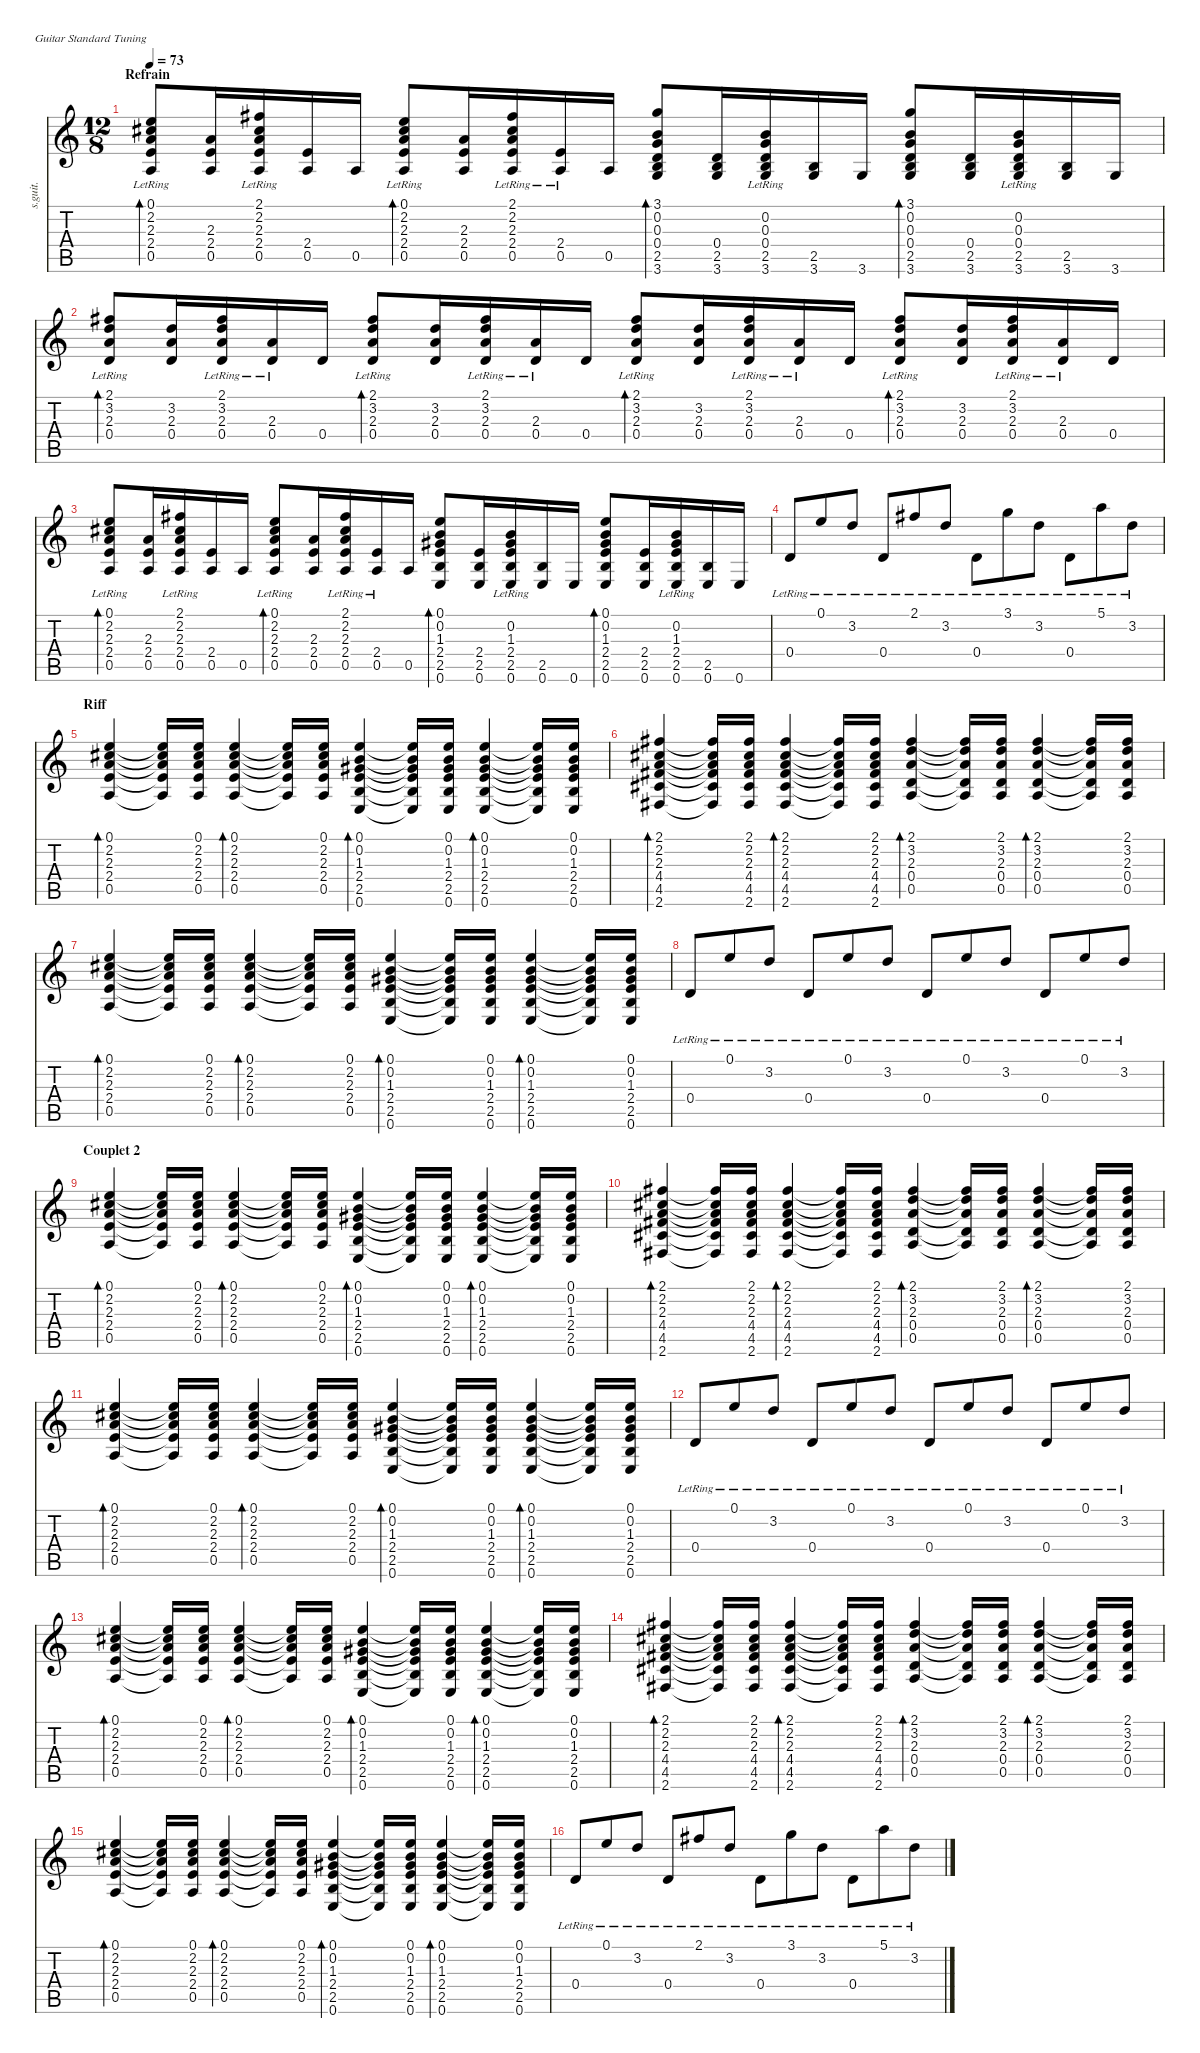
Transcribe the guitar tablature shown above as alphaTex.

\defaultSystemsLayout 4
\hideDynamics
\bracketExtendMode nobrackets
\otherSystemsTrackNameOrientation horizontal
\track ("Guitar (acoustic 2)" "s.guit.") {instrument acousticguitarsteel}
\staff {score tabs}
\tuning (E4 B3 G3 D3 A2 E2)
\ts (12 8)
\section ("" "Refrain")
\tempo 73
\clef g2
\ks c
(0.1{lr} 2.2{lr acc #} 2.3 2.4 0.5).8{bd 60 dy f beam Up} (2.3 2.4 0.5).16{beam Up} (2.1{lr acc #} 2.2{lr acc #} 2.3{lr} 2.4 0.5).16{beam Up} (2.4 0.5).16{beam Up} 0.5.16{beam Up} (0.1{lr} 2.2{lr acc #} 2.3 2.4 0.5).8{bd 60 beam Up} (2.3 2.4 0.5).16{beam Up} (2.1{lr acc #} 2.2{lr acc #} 2.3{lr} 2.4 0.5).16{beam Up} (2.4{lr} 0.5).16{beam Up} 0.5.16{beam Up} (3.1 0.2 0.3 0.4 2.5 3.6).8{bd 60 beam Up} (0.4 2.5 3.6).16{beam Up} (0.2{lr} 0.3{lr} 0.4{lr} 2.5 3.6).16{beam Up} (2.5 3.6).16{beam Up} 3.6.16{beam Up} (3.1 0.2 0.3 0.4 2.5 3.6).8{bd 60 beam Up} (0.4 2.5 3.6).16{beam Up} (0.2{lr} 0.3{lr} 0.4{lr} 2.5 3.6).16{beam Up} (2.5 3.6).16{beam Up} 3.6.16{beam Up} |
(2.1{lr acc #} 3.2{lr} 2.3 0.4).8{bd 60 beam Up} (3.2 2.3 0.4).16{beam Up} (2.1{lr acc #} 3.2{lr} 2.3 0.4).16{beam Up} (2.3{lr} 0.4).16{beam Up} 0.4.16{beam Up} (2.1{lr acc #} 3.2{lr} 2.3 0.4).8{bd 60 beam Up} (3.2 2.3 0.4).16{beam Up} (2.1{lr acc #} 3.2{lr} 2.3 0.4).16{beam Up} (2.3{lr} 0.4).16{beam Up} 0.4.16{beam Up} (2.1{lr acc #} 3.2{lr} 2.3 0.4).8{bd 60 beam Up} (3.2 2.3 0.4).16{beam Up} (2.1{lr acc #} 3.2{lr} 2.3 0.4).16{beam Up} (2.3{lr} 0.4).16{beam Up} 0.4.16{beam Up} (2.1{lr acc #} 3.2{lr} 2.3 0.4).8{bd 60 beam Up} (3.2 2.3 0.4).16{beam Up} (2.1{lr acc #} 3.2{lr} 2.3 0.4).16{beam Up} (2.3{lr} 0.4).16{beam Up} 0.4.16{beam Up} |
(0.1{lr} 2.2{lr acc #} 2.3 2.4 0.5).8{bd 60 beam Up} (2.3 2.4 0.5).16{beam Up} (2.1{lr acc #} 2.2{lr acc #} 2.3{lr} 2.4 0.5).16{beam Up} (2.4 0.5).16{beam Up} 0.5.16{beam Up} (0.1{lr} 2.2{lr acc #} 2.3 2.4 0.5).8{bd 60 beam Up} (2.3 2.4 0.5).16{beam Up} (2.1{lr acc #} 2.2{lr acc #} 2.3{lr} 2.4 0.5).16{beam Up} (2.4{lr} 0.5).16{beam Up} 0.5.16{beam Up} (0.1 0.2 1.3{acc #} 2.4 2.5 0.6).8{bd 60 beam Up} (2.4 2.5 0.6).16{beam Up} (0.2{lr} 1.3{lr acc #} 2.4{lr} 2.5 0.6).16{beam Up} (2.5 0.6).16{beam Up} 0.6.16{beam Up} (0.1 0.2 1.3{acc #} 2.4 2.5 0.6).8{bd 60 beam Up} (2.4 2.5 0.6).16{beam Up} (0.2{lr} 1.3{lr acc #} 2.4{lr} 2.5 0.6).16{beam Up} (2.5 0.6).16{beam Up} 0.6.16{beam Up} |
0.4{lr}.8{beam Up} 0.1{lr}.8{beam Up} 3.2{lr}.8{beam Up} 0.4{lr}.8{beam Up} 2.1{lr acc #}.8{beam Up} 3.2{lr}.8{beam Up} 0.4{lr}.8{beam Down} 3.1{lr}.8{beam Down} 3.2{lr}.8{beam Down} 0.4{lr}.8{beam Down} 5.1{lr}.8{beam Down} 3.2{lr}.8{beam Down} |
\section ("" "Riff")
(0.1 2.2{acc #} 2.3 2.4 0.5).4{bd 60 beam Up} (0.1{t} 2.2{t acc #} 2.3{t} 2.4{t} 0.5{t}).16{beam Up} (0.1 2.2{acc #} 2.3 2.4 0.5).16{beam Up} (0.1 2.2{acc #} 2.3 2.4 0.5).4{bd 60 beam Up} (0.1{t} 2.2{t acc #} 2.3{t} 2.4{t} 0.5{t}).16{beam Up} (0.1 2.2{acc #} 2.3 2.4 0.5).16{beam Up} (0.1 0.2 1.3{acc #} 2.4 2.5 0.6).4{bd 60 beam Up} (0.1{t} 0.2{t} 1.3{t acc #} 2.4{t} 2.5{t} 0.6{t}).16{beam Up} (0.1 0.2 1.3{acc #} 2.4 2.5 0.6).16{beam Up} (0.1 0.2 1.3{acc #} 2.4 2.5 0.6).4{bd 60 beam Up} (0.1{t} 0.2{t} 1.3{t acc #} 2.4{t} 2.5{t} 0.6{t}).16{beam Up} (0.1 0.2 1.3{acc #} 2.4 2.5 0.6).16{beam Up} |
(2.1{acc #} 2.2{acc #} 2.3 4.4{acc #} 4.5{acc #} 2.6{acc #}).4{bd 60 beam Up} (2.1{t acc #} 2.2{t acc #} 2.3{t} 4.4{t acc #} 4.5{t acc #} 2.6{t acc #}).16{beam Up} (2.1{acc #} 2.2{acc #} 2.3 4.4{acc #} 4.5{acc #} 2.6{acc #}).16{beam Up} (2.1{acc #} 2.2{acc #} 2.3 4.4{acc #} 4.5{acc #} 2.6{acc #}).4{bd 60 beam Up} (2.1{t acc #} 2.2{t acc #} 2.3{t} 4.4{t acc #} 4.5{t acc #} 2.6{t acc #}).16{beam Up} (2.1{acc #} 2.2{acc #} 2.3 4.4{acc #} 4.5{acc #} 2.6{acc #}).16{beam Up} (2.1{acc #} 3.2 2.3 0.4 0.5).4{bd 60 beam Up} (2.1{t acc #} 3.2{t} 2.3{t} 0.4{t} 0.5{t}).16{beam Up} (2.1{acc #} 3.2 2.3 0.4 0.5).16{beam Up} (2.1{acc #} 3.2 2.3 0.4 0.5).4{bd 60 beam Up} (2.1{t acc #} 3.2{t} 2.3{t} 0.4{t} 0.5{t}).16{beam Up} (2.1{acc #} 3.2 2.3 0.4 0.5).16{beam Up} |
(0.1 2.2{acc #} 2.3 2.4 0.5).4{bd 60 beam Up} (0.1{t} 2.2{t acc #} 2.3{t} 2.4{t} 0.5{t}).16{beam Up} (0.1 2.2{acc #} 2.3 2.4 0.5).16{beam Up} (0.1 2.2{acc #} 2.3 2.4 0.5).4{bd 60 beam Up} (0.1{t} 2.2{t acc #} 2.3{t} 2.4{t} 0.5{t}).16{beam Up} (0.1 2.2{acc #} 2.3 2.4 0.5).16{beam Up} (0.1 0.2 1.3{acc #} 2.4 2.5 0.6).4{bd 60 beam Up} (0.1{t} 0.2{t} 1.3{t acc #} 2.4{t} 2.5{t} 0.6{t}).16{beam Up} (0.1 0.2 1.3{acc #} 2.4 2.5 0.6).16{beam Up} (0.1 0.2 1.3{acc #} 2.4 2.5 0.6).4{bd 60 beam Up} (0.1{t} 0.2{t} 1.3{t acc #} 2.4{t} 2.5{t} 0.6{t}).16{beam Up} (0.1 0.2 1.3{acc #} 2.4 2.5 0.6).16{beam Up} |
0.4{lr}.8{beam Up} 0.1{lr}.8{beam Up} 3.2{lr}.8{beam Up} 0.4{lr}.8{beam Up} 0.1{lr}.8{beam Up} 3.2{lr}.8{beam Up} 0.4{lr}.8{beam Up} 0.1{lr}.8{beam Up} 3.2{lr}.8{beam Up} 0.4{lr}.8{beam Up} 0.1{lr}.8{beam Up} 3.2{lr}.8{beam Up} |
\section ("" "Couplet 2")
(0.1 2.2{acc #} 2.3 2.4 0.5).4{bd 60 beam Up} (0.1{t} 2.2{t acc #} 2.3{t} 2.4{t} 0.5{t}).16{beam Up} (0.1 2.2{acc #} 2.3 2.4 0.5).16{beam Up} (0.1 2.2{acc #} 2.3 2.4 0.5).4{bd 60 beam Up} (0.1{t} 2.2{t acc #} 2.3{t} 2.4{t} 0.5{t}).16{beam Up} (0.1 2.2{acc #} 2.3 2.4 0.5).16{beam Up} (0.1 0.2 1.3{acc #} 2.4 2.5 0.6).4{bd 60 beam Up} (0.1{t} 0.2{t} 1.3{t acc #} 2.4{t} 2.5{t} 0.6{t}).16{beam Up} (0.1 0.2 1.3{acc #} 2.4 2.5 0.6).16{beam Up} (0.1 0.2 1.3{acc #} 2.4 2.5 0.6).4{bd 60 beam Up} (0.1{t} 0.2{t} 1.3{t acc #} 2.4{t} 2.5{t} 0.6{t}).16{beam Up} (0.1 0.2 1.3{acc #} 2.4 2.5 0.6).16{beam Up} |
(2.1{acc #} 2.2{acc #} 2.3 4.4{acc #} 4.5{acc #} 2.6{acc #}).4{bd 60 beam Up} (2.1{t acc #} 2.2{t acc #} 2.3{t} 4.4{t acc #} 4.5{t acc #} 2.6{t acc #}).16{beam Up} (2.1{acc #} 2.2{acc #} 2.3 4.4{acc #} 4.5{acc #} 2.6{acc #}).16{beam Up} (2.1{acc #} 2.2{acc #} 2.3 4.4{acc #} 4.5{acc #} 2.6{acc #}).4{bd 60 beam Up} (2.1{t acc #} 2.2{t acc #} 2.3{t} 4.4{t acc #} 4.5{t acc #} 2.6{t acc #}).16{beam Up} (2.1{acc #} 2.2{acc #} 2.3 4.4{acc #} 4.5{acc #} 2.6{acc #}).16{beam Up} (2.1{acc #} 3.2 2.3 0.4 0.5).4{bd 60 beam Up} (2.1{t acc #} 3.2{t} 2.3{t} 0.4{t} 0.5{t}).16{beam Up} (2.1{acc #} 3.2 2.3 0.4 0.5).16{beam Up} (2.1{acc #} 3.2 2.3 0.4 0.5).4{bd 60 beam Up} (2.1{t acc #} 3.2{t} 2.3{t} 0.4{t} 0.5{t}).16{beam Up} (2.1{acc #} 3.2 2.3 0.4 0.5).16{beam Up} |
(0.1 2.2{acc #} 2.3 2.4 0.5).4{bd 60 beam Up} (0.1{t} 2.2{t acc #} 2.3{t} 2.4{t} 0.5{t}).16{beam Up} (0.1 2.2{acc #} 2.3 2.4 0.5).16{beam Up} (0.1 2.2{acc #} 2.3 2.4 0.5).4{bd 60 beam Up} (0.1{t} 2.2{t acc #} 2.3{t} 2.4{t} 0.5{t}).16{beam Up} (0.1 2.2{acc #} 2.3 2.4 0.5).16{beam Up} (0.1 0.2 1.3{acc #} 2.4 2.5 0.6).4{bd 60 beam Up} (0.1{t} 0.2{t} 1.3{t acc #} 2.4{t} 2.5{t} 0.6{t}).16{beam Up} (0.1 0.2 1.3{acc #} 2.4 2.5 0.6).16{beam Up} (0.1 0.2 1.3{acc #} 2.4 2.5 0.6).4{bd 60 beam Up} (0.1{t} 0.2{t} 1.3{t acc #} 2.4{t} 2.5{t} 0.6{t}).16{beam Up} (0.1 0.2 1.3{acc #} 2.4 2.5 0.6).16{beam Up} |
0.4{lr}.8{beam Up} 0.1{lr}.8{beam Up} 3.2{lr}.8{beam Up} 0.4{lr}.8{beam Up} 0.1{lr}.8{beam Up} 3.2{lr}.8{beam Up} 0.4{lr}.8{beam Up} 0.1{lr}.8{beam Up} 3.2{lr}.8{beam Up} 0.4{lr}.8{beam Up} 0.1{lr}.8{beam Up} 3.2{lr}.8{beam Up} |
(0.1 2.2{acc #} 2.3 2.4 0.5).4{bd 60 beam Up} (0.1{t} 2.2{t acc #} 2.3{t} 2.4{t} 0.5{t}).16{beam Up} (0.1 2.2{acc #} 2.3 2.4 0.5).16{beam Up} (0.1 2.2{acc #} 2.3 2.4 0.5).4{bd 60 beam Up} (0.1{t} 2.2{t acc #} 2.3{t} 2.4{t} 0.5{t}).16{beam Up} (0.1 2.2{acc #} 2.3 2.4 0.5).16{beam Up} (0.1 0.2 1.3{acc #} 2.4 2.5 0.6).4{bd 60 beam Up} (0.1{t} 0.2{t} 1.3{t acc #} 2.4{t} 2.5{t} 0.6{t}).16{beam Up} (0.1 0.2 1.3{acc #} 2.4 2.5 0.6).16{beam Up} (0.1 0.2 1.3{acc #} 2.4 2.5 0.6).4{bd 60 beam Up} (0.1{t} 0.2{t} 1.3{t acc #} 2.4{t} 2.5{t} 0.6{t}).16{beam Up} (0.1 0.2 1.3{acc #} 2.4 2.5 0.6).16{beam Up} |
(2.1{acc #} 2.2{acc #} 2.3 4.4{acc #} 4.5{acc #} 2.6{acc #}).4{bd 60 beam Up} (2.1{t acc #} 2.2{t acc #} 2.3{t} 4.4{t acc #} 4.5{t acc #} 2.6{t acc #}).16{beam Up} (2.1{acc #} 2.2{acc #} 2.3 4.4{acc #} 4.5{acc #} 2.6{acc #}).16{beam Up} (2.1{acc #} 2.2{acc #} 2.3 4.4{acc #} 4.5{acc #} 2.6{acc #}).4{bd 60 beam Up} (2.1{t acc #} 2.2{t acc #} 2.3{t} 4.4{t acc #} 4.5{t acc #} 2.6{t acc #}).16{beam Up} (2.1{acc #} 2.2{acc #} 2.3 4.4{acc #} 4.5{acc #} 2.6{acc #}).16{beam Up} (2.1{acc #} 3.2 2.3 0.4 0.5).4{bd 60 beam Up} (2.1{t acc #} 3.2{t} 2.3{t} 0.4{t} 0.5{t}).16{beam Up} (2.1{acc #} 3.2 2.3 0.4 0.5).16{beam Up} (2.1{acc #} 3.2 2.3 0.4 0.5).4{bd 60 beam Up} (2.1{t acc #} 3.2{t} 2.3{t} 0.4{t} 0.5{t}).16{beam Up} (2.1{acc #} 3.2 2.3 0.4 0.5).16{beam Up} |
(0.1 2.2{acc #} 2.3 2.4 0.5).4{bd 60 beam Up} (0.1{t} 2.2{t acc #} 2.3{t} 2.4{t} 0.5{t}).16{beam Up} (0.1 2.2{acc #} 2.3 2.4 0.5).16{beam Up} (0.1 2.2{acc #} 2.3 2.4 0.5).4{bd 60 beam Up} (0.1{t} 2.2{t acc #} 2.3{t} 2.4{t} 0.5{t}).16{beam Up} (0.1 2.2{acc #} 2.3 2.4 0.5).16{beam Up} (0.1 0.2 1.3{acc #} 2.4 2.5 0.6).4{bd 60 beam Up} (0.1{t} 0.2{t} 1.3{t acc #} 2.4{t} 2.5{t} 0.6{t}).16{beam Up} (0.1 0.2 1.3{acc #} 2.4 2.5 0.6).16{beam Up} (0.1 0.2 1.3{acc #} 2.4 2.5 0.6).4{bd 60 beam Up} (0.1{t} 0.2{t} 1.3{t acc #} 2.4{t} 2.5{t} 0.6{t}).16{beam Up} (0.1 0.2 1.3{acc #} 2.4 2.5 0.6).16{beam Up} |
0.4{lr}.8{beam Up} 0.1{lr}.8{beam Up} 3.2{lr}.8{beam Up} 0.4{lr}.8{beam Up} 2.1{lr acc #}.8{beam Up} 3.2{lr}.8{beam Up} 0.4{lr}.8{beam Down} 3.1{lr}.8{beam Down} 3.2{lr}.8{beam Down} 0.4{lr}.8{beam Down} 5.1{lr}.8{beam Down} 3.2{lr}.8{beam Down}
